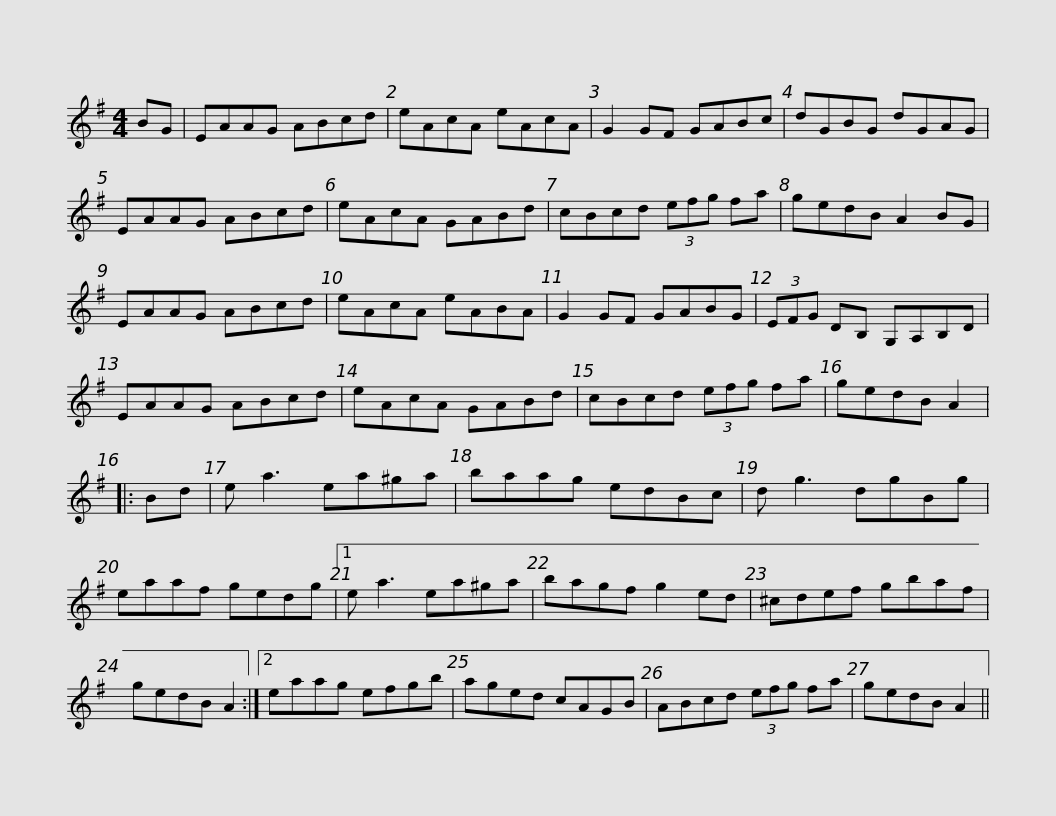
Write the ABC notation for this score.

X:1
L:1/8
M:4/4
I:linebreak $
K:G
V:1 treble
V:1
 BG | EAAG ABcd | eAcA eAcA | G2 GF GABc | dGBG dGAG | %5
 EAAG ABcd |$ eAcA GABd | cBcd (3efg fa | gedB A2 BG | EAAG ABcd | %10
 eAcA eABA | G2 GF GABG |$ (3EFG DB, G,A,B,D | EAAG ABcd | eAcA GABd | %15
 cBcd (3efg fa | gedB A2 |: Bd |$ e a3 ea^ga | baag edBc | %20
 d g3 dgBg | eaaf gedg |1 e a3 ea^ga |$ bagf g2 ed | ^cdef gbaf | %25
 gedB A2 :|2 eaag efgb | aged cAGB |$ ABcd (3efg fa | gedB A2 || %30
